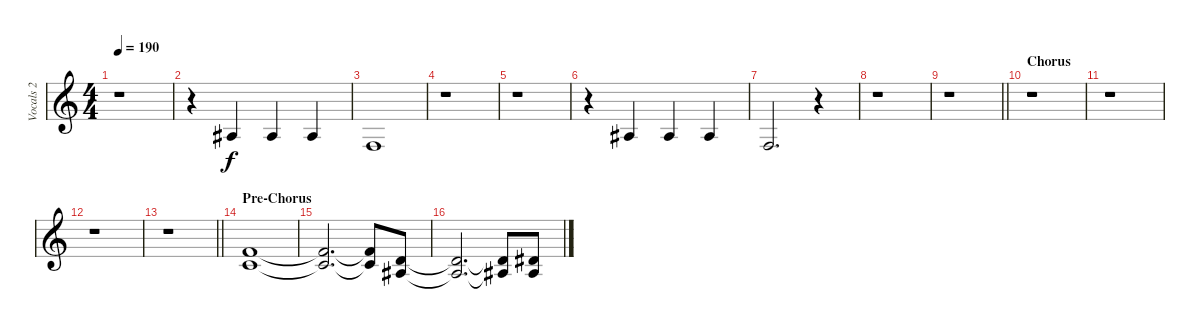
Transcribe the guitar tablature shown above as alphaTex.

\track ("Vocals 2" "Vocals 2") {instrument harmonica}
\staff {score}
\tuning (E4 B3 G3 D3 A2 E2) {hide}
\ts (4 4)
\tempo 190
\clef g2
\ks c
r.1{dy f} |
r.4 3.3.4 3.3.4 3.3.4 |
3.4.1 |
r.1 |
r.1 |
r.4 3.3.4 3.3.4 3.3.4 |
3.4.2{d} r.4 |
r.1 |
\barLineRight lightlight
r.1 |
\section ("" "Chorus")
r.1 |
r.1 |
r.1 |
\barLineRight lightlight
r.1 |
\section ("" "Pre-Chorus")
(6.2 5.3).1 |
(6.2{t} 5.3{t}).2{d} (6.2{t} 5.3{t}).8 (3.2 3.3).8 |
(3.2{t} 3.3{t}).2{d} (3.2{t} 3.3{t}).8 (4.2 3.3).8
